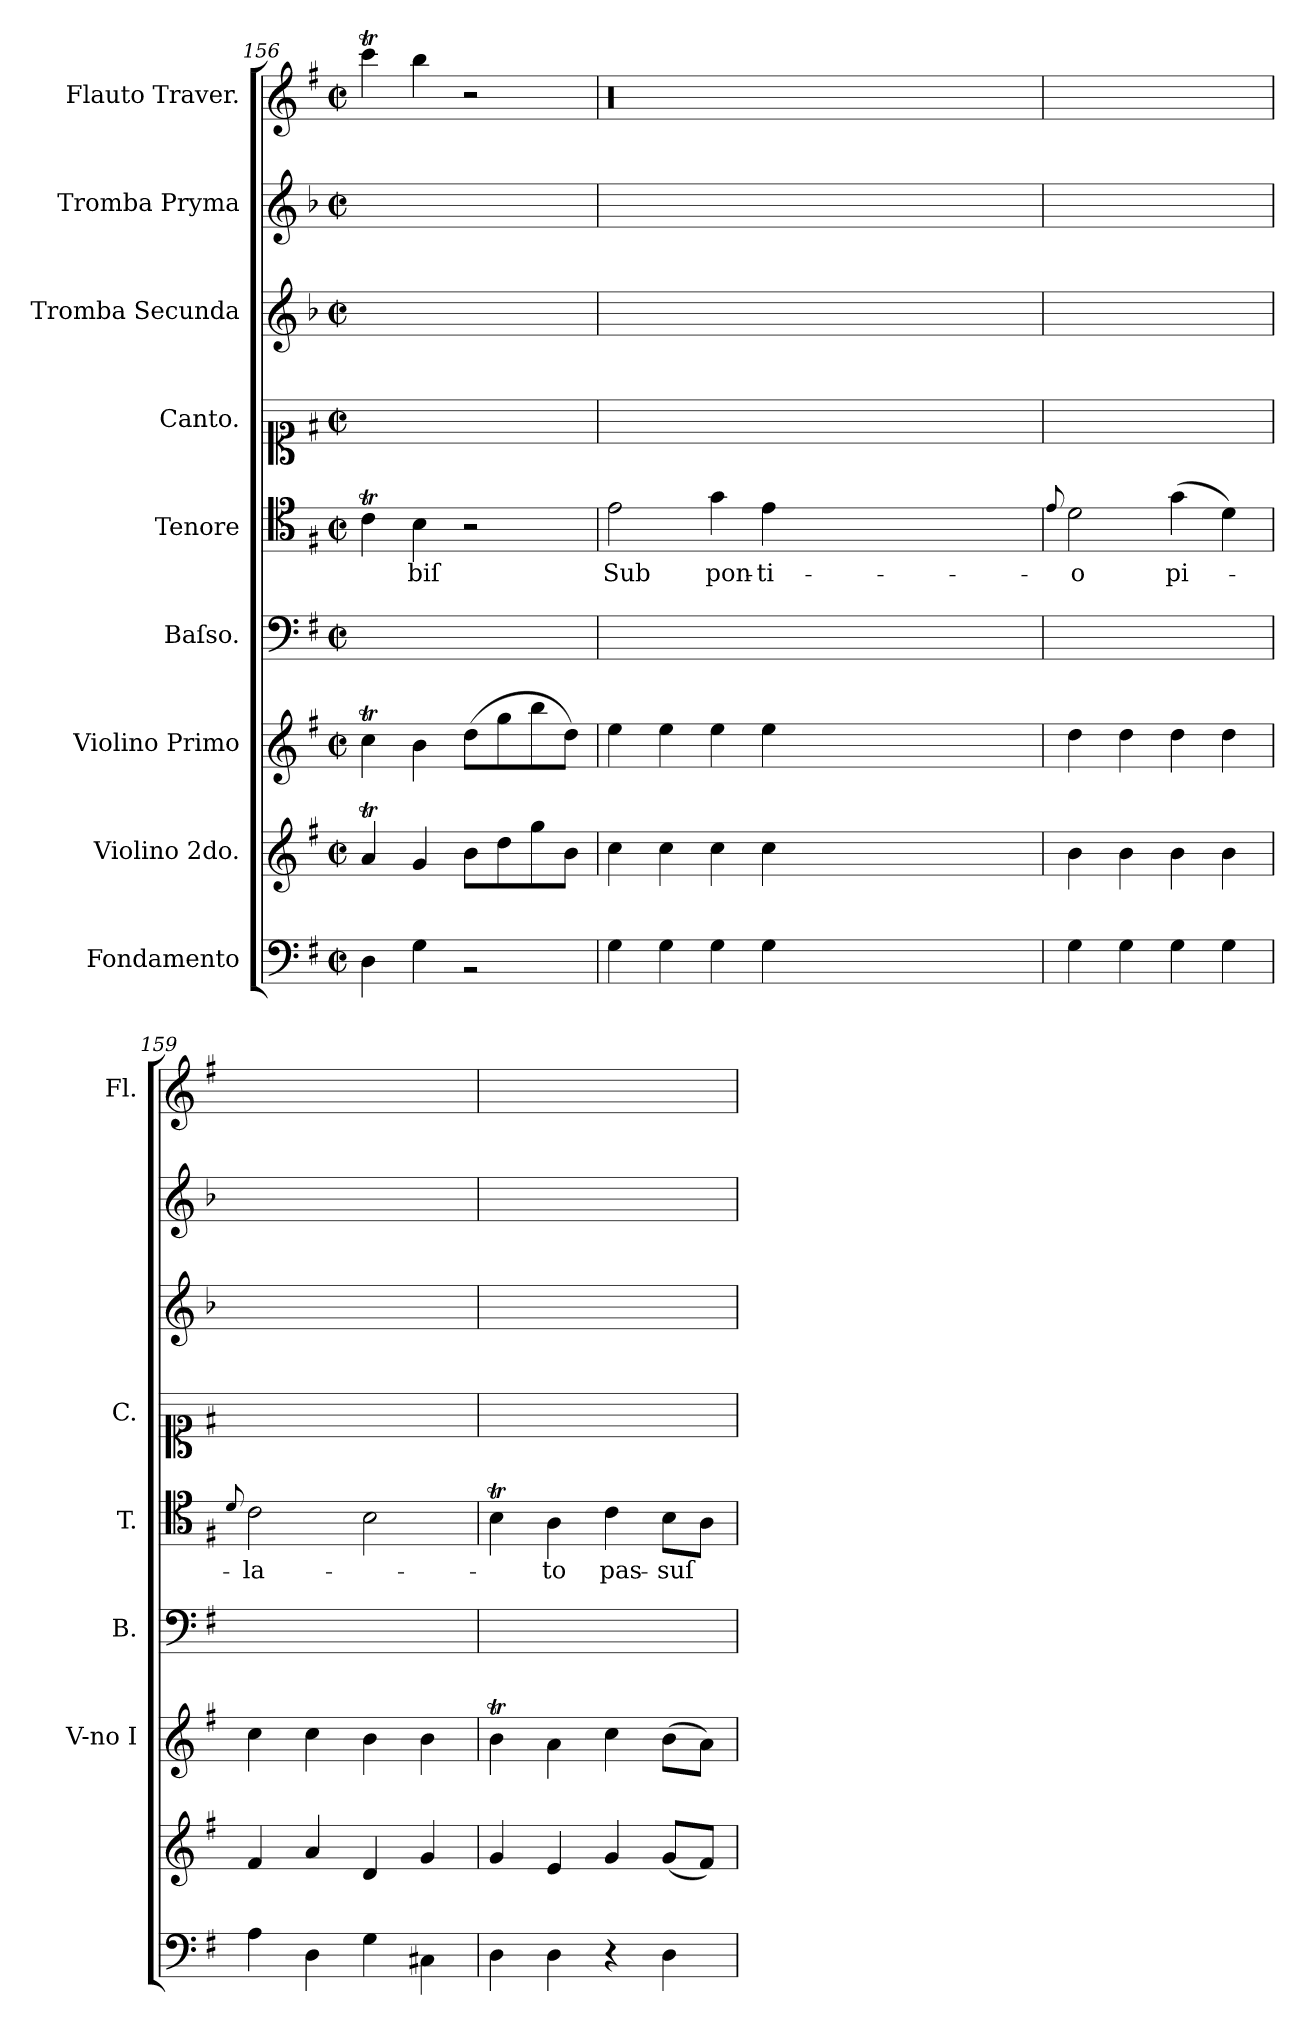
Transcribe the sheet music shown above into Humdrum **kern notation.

**kern	**kern	**kern	**kern	**kern	**text	**kern	**kern	**kern	**kern
*part9	*part8	*part7	*part6	*part5	*part5	*part4	*part3	*part2	*part1
*staff9	*staff8	*staff7	*staff6	*staff5	*staff5	*staff4	*staff3	*staff2	*staff1
*I"Fondamento	*I"Violino 2do.	*I"Violino Primo	*I"Baſso.	*I"Tenore	*	*I"Canto.	*I"Tromba Secunda	*I"Tromba Pryma	*I"Flauto Traver.
*	*	*I'V-no I	*I'B.	*I'T.	*	*I'C.	*	*	*I'Fl.
*clefF4	*clefG2	*clefG2	*clefF4	*clefC4	*	*clefC1	*clefG2	*clefG2	*clefG2
*	*	*	*	*	*	*	*ITrd-1c-2	*ITrd-1c-2	*
*k[f#]	*k[f#]	*k[f#]	*k[f#]	*k[f#]	*	*k[f#]	*k[f#]	*k[f#]	*k[f#]
*M2/2	*M2/2	*M2/2	*M2/2	*M2/2	*	*M2/2	*M2/2	*M2/2	*M2/2
*met(c|)	*met(c|)	*met(c|)	*met(c|)	*met(c|)	*	*met(c|)	*met(c|)	*met(c|)	*met(c|)
=156	=156	=156	=156	=156	=156	=156	=156	=156	=156
4D\	4aT/	4ccT\	1ryy	4cT\	.	1ryy	1ryy	1ryy	4cccT\
4G\	4g/	4b\	.	4B\	-biſ	.	.	.	4bb\
2rBB	8b\L	(>8dd\L	.	2r	.	.	.	.	2r
.	8dd\	8gg\	.	.	.	.	.	.	.
.	8gg\	8bb\	.	.	.	.	.	.	.
.	8b\J	8dd\J)	.	.	.	.	.	.	.
=157	=157	=157	=157	=157	=157	=157	=157	=157	=157
4G\	4cc\	4ee\	1ryy	2e\	Sub	1ryy	1ryy	1ryy	00r
4G\	4cc\	4ee\	.	.	.	.	.	.	.
4G\	4cc\	4ee\	.	4g\	pon-	.	.	.	.
4G\	4cc\	4ee\	.	4e\	-ti-	.	.	.	.
0.ryy	0.ryy	0.ryy	0.ryy	0.ryy	.	0.ryy	0.ryy	0.ryy	.
=158	=158	=158	=158	=158	=158	=158	=158	=158	=158
.	.	.	.	8qqe/	.	.	.	.	.
4G\	4b\	4dd\	1ryy	2d\	-o	1ryy	1ryy	1ryy	1ryy
4G\	4b\	4dd\	.	.	.	.	.	.	.
4G\	4b\	4dd\	.	(>4g\	pi-	.	.	.	.
4G\	4b\	4dd\	.	4d\)	.	.	.	.	.
=159	=159	=159	=159	=159	=159	=159	=159	=159	=159
.	.	.	.	8qqd/	.	.	.	.	.
4A\	4f#/	4cc\	1ryy	2c\	-la-	1ryy	1ryy	1ryy	1ryy
4D\	4a/	4cc\	.	.	.	.	.	.	.
4G\	4d/	4b\	.	2B\	.	.	.	.	.
4C#X\	4g/	4b\	.	.	.	.	.	.	.
=160	=160	=160	=160	=160	=160	=160	=160	=160	=160
4D\	4g/	4bt\	1ryy	4Bt\	.	1ryy	1ryy	1ryy	1ryy
4D\	4e/	4a\	.	4A\	-to	.	.	.	.
4r	4g/	4cc\	.	4c\	pas-	.	.	.	.
4D\	(<8g/L	(>8b\L	.	8B\L	-suſ	.	.	.	.
.	8f#/J)	8a\J)	.	8A\J	.	.	.	.	.
=	=	=	=	=	=	=	=	=	=
*-	*-	*-	*-	*-	*-	*-	*-	*-	*-
